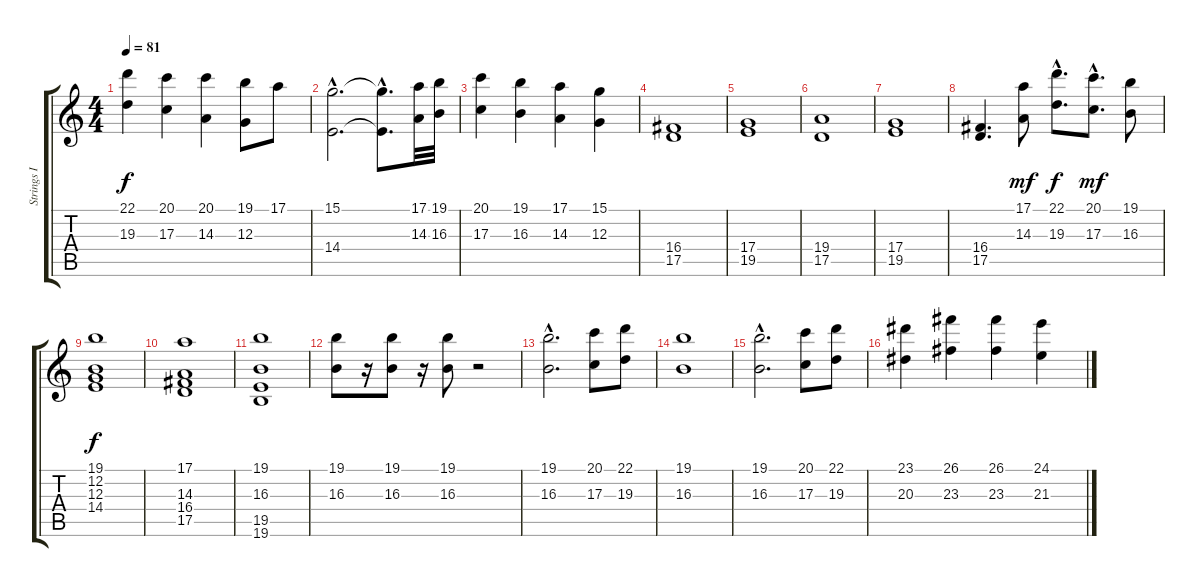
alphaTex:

\track ("Strings I" "Strings I") {instrument stringensemble1}
\staff {score tabs}
\tuning (E4 B3 G3 D3 A2 E2) {hide}
\ts (4 4)
\tempo 81
\clef g2
\ks c
(22.1 19.3).4{dy f} (20.1 17.3).4 (20.1 14.3).4 (19.1 12.3).8 17.1.8 |
(15.1{hac} 14.4{hac}).2{d} (15.1{hac t} 14.4{hac t}).8{d} (17.1 14.3).32 (19.1 16.3).32 |
(20.1 17.3).4 (19.1 16.3).4 (17.1 14.3).4 (15.1 12.3).4 |
(16.4 17.5).1 |
(17.4 19.5).1 |
(19.4 17.5).1 |
(17.4 19.5).1 |
(16.4 17.5).4{d} (17.1 14.3).8{dy mf} (22.1{hac} 19.3{hac}).8{d dy f} (20.1{hac} 17.3{hac}).8{d dy mf} (19.1 16.3).8 |
(19.1 12.2 12.3 14.4).1{dy f} |
(17.1 14.3 16.4 17.5).1 |
(19.1 16.3 19.5 19.6).1 |
(19.1 16.3).8 r.16 (19.1 16.3).8 r.16 (19.1 16.3).8 r.2 |
(19.1{hac} 16.3{hac}).2{d} (20.1 17.3).8 (22.1 19.3).8 |
(19.1 16.3).1 |
(19.1{hac} 16.3{hac}).2{d} (20.1 17.3).8 (22.1 19.3).8 |
(23.1 20.3).4 (26.1 23.3).4 (26.1 23.3).4 (24.1 21.3).4
